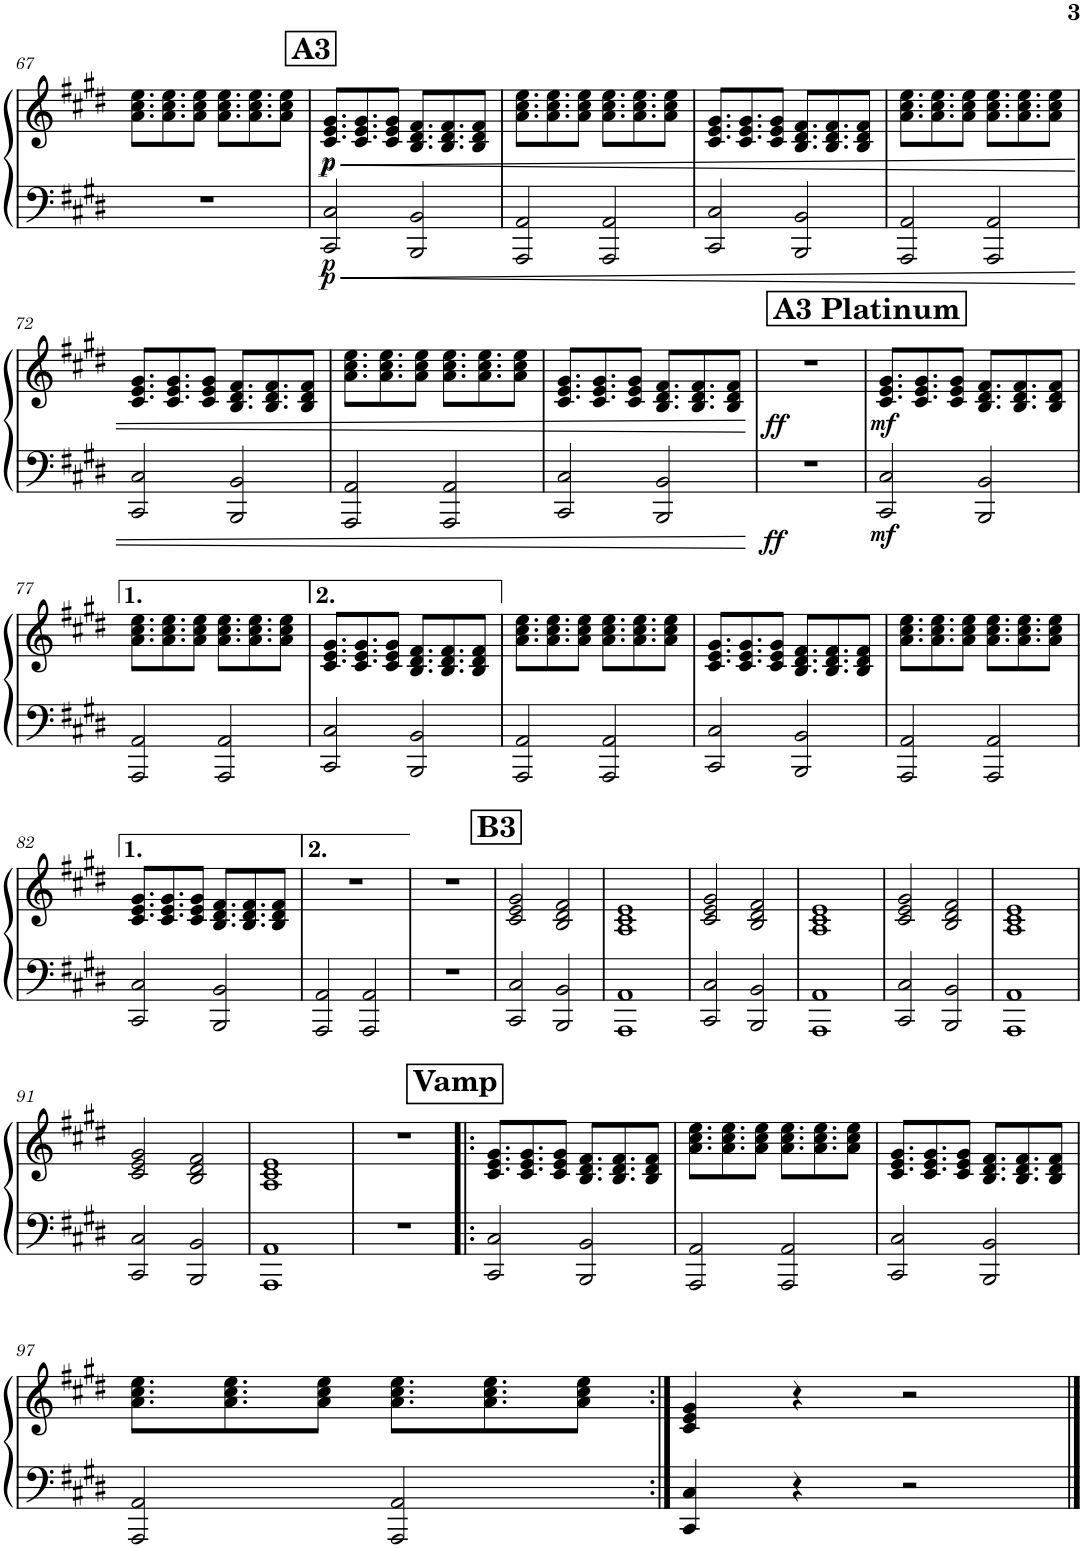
**kern	**kern	**dynam
*part1	*part1	*part1
*staff2	*staff1	*staff1/2
*I"Electric Piano	*	*
*I'El. Pno.	*	*
!!LO:PB:g=z
*clefF4	*clefG2	*
*k[f#c#g#d#]	*k[f#c#g#d#]	*
*M4/4	*M4/4	*
=67	=67	=67
1r	8.a\ 8.cc#\ 8.ee\L	.
.	8.a\ 8.cc#\ 8.ee\	.
.	8a\ 8cc#\ 8ee\J	.
.	8.a\ 8.cc#\ 8.ee\L	.
.	8.a\ 8.cc#\ 8.ee\	.
.	8a\ 8cc#\ 8ee\J	.
!!LO:REH:place=s1:a:B:cj:fs=14:t=A3
=68	=68	=68
!	!	!LO:HP:b
!	!	!LO:DY:n=1:b=2
!	!	!LO:DY:n=2:b=2
!	!	!LO:DY:n=3:b
!	!	!LO:DY:n=4:b
2CC#/ 2C#/	8.c#/ 8.e/ 8.g#/L	< p p p p
.	8.c#/ 8.e/ 8.g#/	.
.	8c#/ 8e/ 8g#/J	.
2BBB/ 2BB/	8.B/ 8.d#/ 8.f#/L	.
.	8.B/ 8.d#/ 8.f#/	.
.	8B/ 8d#/ 8f#/J	.
=69	=69	=69
2AAA/ 2AA/	8.a\ 8.cc#\ 8.ee\L	.
.	8.a\ 8.cc#\ 8.ee\	.
.	8a\ 8cc#\ 8ee\J	.
2AAA/ 2AA/	8.a\ 8.cc#\ 8.ee\L	.
.	8.a\ 8.cc#\ 8.ee\	.
.	8a\ 8cc#\ 8ee\J	.
=70	=70	=70
2CC#/ 2C#/	8.c#/ 8.e/ 8.g#/L	.
.	8.c#/ 8.e/ 8.g#/	.
.	8c#/ 8e/ 8g#/J	.
2BBB/ 2BB/	8.B/ 8.d#/ 8.f#/L	.
.	8.B/ 8.d#/ 8.f#/	.
.	8B/ 8d#/ 8f#/J	.
=71	=71	=71
2AAA/ 2AA/	8.a\ 8.cc#\ 8.ee\L	.
.	8.a\ 8.cc#\ 8.ee\	.
.	8a\ 8cc#\ 8ee\J	.
2AAA/ 2AA/	8.a\ 8.cc#\ 8.ee\L	.
.	8.a\ 8.cc#\ 8.ee\	.
.	8a\ 8cc#\ 8ee\J	.
!!LO:LB:g=z
=72	=72	=72
2CC#/ 2C#/	8.c#/ 8.e/ 8.g#/L	.
.	8.c#/ 8.e/ 8.g#/	.
.	8c#/ 8e/ 8g#/J	.
2BBB/ 2BB/	8.B/ 8.d#/ 8.f#/L	.
.	8.B/ 8.d#/ 8.f#/	.
.	8B/ 8d#/ 8f#/J	.
=73	=73	=73
2AAA/ 2AA/	8.a\ 8.cc#\ 8.ee\L	.
.	8.a\ 8.cc#\ 8.ee\	.
.	8a\ 8cc#\ 8ee\J	.
2AAA/ 2AA/	8.a\ 8.cc#\ 8.ee\L	.
.	8.a\ 8.cc#\ 8.ee\	.
.	8a\ 8cc#\ 8ee\J	.
=74	=74	=74
2CC#/ 2C#/	8.c#/ 8.e/ 8.g#/L	.
.	8.c#/ 8.e/ 8.g#/	.
.	8c#/ 8e/ 8g#/J	.
2BBB/ 2BB/	8.B/ 8.d#/ 8.f#/L	.
.	8.B/ 8.d#/ 8.f#/	.
.	8B/ 8d#/ 8f#/J	.
.	.	[
=75	=75	=75
!	!	!LO:DY:b=2
!	!	!LO:DY:n=1:b
1r	1r	ff ff
!!LO:REH:place=s1:a:B:cj:fs=14:t=A3 Platinum
=76	=76	=76
!	!	!LO:DY:b=2
!	!	!LO:DY:n=1:b
2CC#/ 2C#/	8.c#/ 8.e/ 8.g#/L	mf mf
.	8.c#/ 8.e/ 8.g#/	.
.	8c#/ 8e/ 8g#/J	.
2BBB/ 2BB/	8.B/ 8.d#/ 8.f#/L	.
.	8.B/ 8.d#/ 8.f#/	.
.	8B/ 8d#/ 8f#/J	.
!!LO:LB:g=z
=77	=77	=77
2AAA/ 2AA/	8.a\ 8.cc#\ 8.ee\L	.
.	8.a\ 8.cc#\ 8.ee\	.
.	8a\ 8cc#\ 8ee\J	.
2AAA/ 2AA/	8.a\ 8.cc#\ 8.ee\L	.
.	8.a\ 8.cc#\ 8.ee\	.
.	8a\ 8cc#\ 8ee\J	.
=78	=78	=78
2CC#/ 2C#/	8.c#/ 8.e/ 8.g#/L	.
.	8.c#/ 8.e/ 8.g#/	.
.	8c#/ 8e/ 8g#/J	.
2BBB/ 2BB/	8.B/ 8.d#/ 8.f#/L	.
.	8.B/ 8.d#/ 8.f#/	.
.	8B/ 8d#/ 8f#/J	.
=79	=79	=79
2AAA/ 2AA/	8.a\ 8.cc#\ 8.ee\L	.
.	8.a\ 8.cc#\ 8.ee\	.
.	8a\ 8cc#\ 8ee\J	.
2AAA/ 2AA/	8.a\ 8.cc#\ 8.ee\L	.
.	8.a\ 8.cc#\ 8.ee\	.
.	8a\ 8cc#\ 8ee\J	.
=80	=80	=80
2CC#/ 2C#/	8.c#/ 8.e/ 8.g#/L	.
.	8.c#/ 8.e/ 8.g#/	.
.	8c#/ 8e/ 8g#/J	.
2BBB/ 2BB/	8.B/ 8.d#/ 8.f#/L	.
.	8.B/ 8.d#/ 8.f#/	.
.	8B/ 8d#/ 8f#/J	.
=81	=81	=81
2AAA/ 2AA/	8.a\ 8.cc#\ 8.ee\L	.
.	8.a\ 8.cc#\ 8.ee\	.
.	8a\ 8cc#\ 8ee\J	.
2AAA/ 2AA/	8.a\ 8.cc#\ 8.ee\L	.
.	8.a\ 8.cc#\ 8.ee\	.
.	8a\ 8cc#\ 8ee\J	.
!!LO:LB:g=z
=82	=82	=82
2CC#/ 2C#/	8.c#/ 8.e/ 8.g#/L	.
.	8.c#/ 8.e/ 8.g#/	.
.	8c#/ 8e/ 8g#/J	.
2BBB/ 2BB/	8.B/ 8.d#/ 8.f#/L	.
.	8.B/ 8.d#/ 8.f#/	.
.	8B/ 8d#/ 8f#/J	.
=83	=83	=83
2AAA/ 2AA/	1r	.
2AAA/ 2AA/	.	.
=84	=84	=84
1r	1r	.
!!LO:REH:place=s1:a:B:cj:fs=14:t=B3
=85	=85	=85
2CC#/ 2C#/	2c#/ 2e/ 2g#/	.
2BBB/ 2BB/	2B/ 2d#/ 2f#/	.
=86	=86	=86
1AAA 1AA	1A 1c# 1e	.
=87	=87	=87
2CC#/ 2C#/	2c#/ 2e/ 2g#/	.
2BBB/ 2BB/	2B/ 2d#/ 2f#/	.
=88	=88	=88
1AAA 1AA	1A 1c# 1e	.
=89	=89	=89
2CC#/ 2C#/	2c#/ 2e/ 2g#/	.
2BBB/ 2BB/	2B/ 2d#/ 2f#/	.
=90	=90	=90
1AAA 1AA	1A 1c# 1e	.
!!LO:LB:g=z
=91	=91	=91
2CC#/ 2C#/	2c#/ 2e/ 2g#/	.
2BBB/ 2BB/	2B/ 2d#/ 2f#/	.
=92	=92	=92
1AAA 1AA	1A 1c# 1e	.
=93	=93	=93
1r	1r	.
!!LO:REH:place=s1:a:B:cj:fs=14:t=Vamp
=94!|:	=94!|:	=94!|:
2CC#/ 2C#/	8.c#/ 8.e/ 8.g#/L	.
.	8.c#/ 8.e/ 8.g#/	.
.	8c#/ 8e/ 8g#/J	.
2BBB/ 2BB/	8.B/ 8.d#/ 8.f#/L	.
.	8.B/ 8.d#/ 8.f#/	.
.	8B/ 8d#/ 8f#/J	.
=95	=95	=95
2AAA/ 2AA/	8.a\ 8.cc#\ 8.ee\L	.
.	8.a\ 8.cc#\ 8.ee\	.
.	8a\ 8cc#\ 8ee\J	.
2AAA/ 2AA/	8.a\ 8.cc#\ 8.ee\L	.
.	8.a\ 8.cc#\ 8.ee\	.
.	8a\ 8cc#\ 8ee\J	.
=96	=96	=96
2CC#/ 2C#/	8.c#/ 8.e/ 8.g#/L	.
.	8.c#/ 8.e/ 8.g#/	.
.	8c#/ 8e/ 8g#/J	.
2BBB/ 2BB/	8.B/ 8.d#/ 8.f#/L	.
.	8.B/ 8.d#/ 8.f#/	.
.	8B/ 8d#/ 8f#/J	.
!!LO:LB:g=z
=97	=97	=97
2AAA/ 2AA/	8.a\ 8.cc#\ 8.ee\L	.
.	8.a\ 8.cc#\ 8.ee\	.
.	8a\ 8cc#\ 8ee\J	.
2AAA/ 2AA/	8.a\ 8.cc#\ 8.ee\L	.
.	8.a\ 8.cc#\ 8.ee\	.
.	8a\ 8cc#\ 8ee\J	.
=98:|!	=98:|!	=98:|!
4CC#/ 4C#/	4c#/ 4e/ 4g#/	.
4r	4r	.
2r	2r	.
==	==	==
*-	*-	*-
